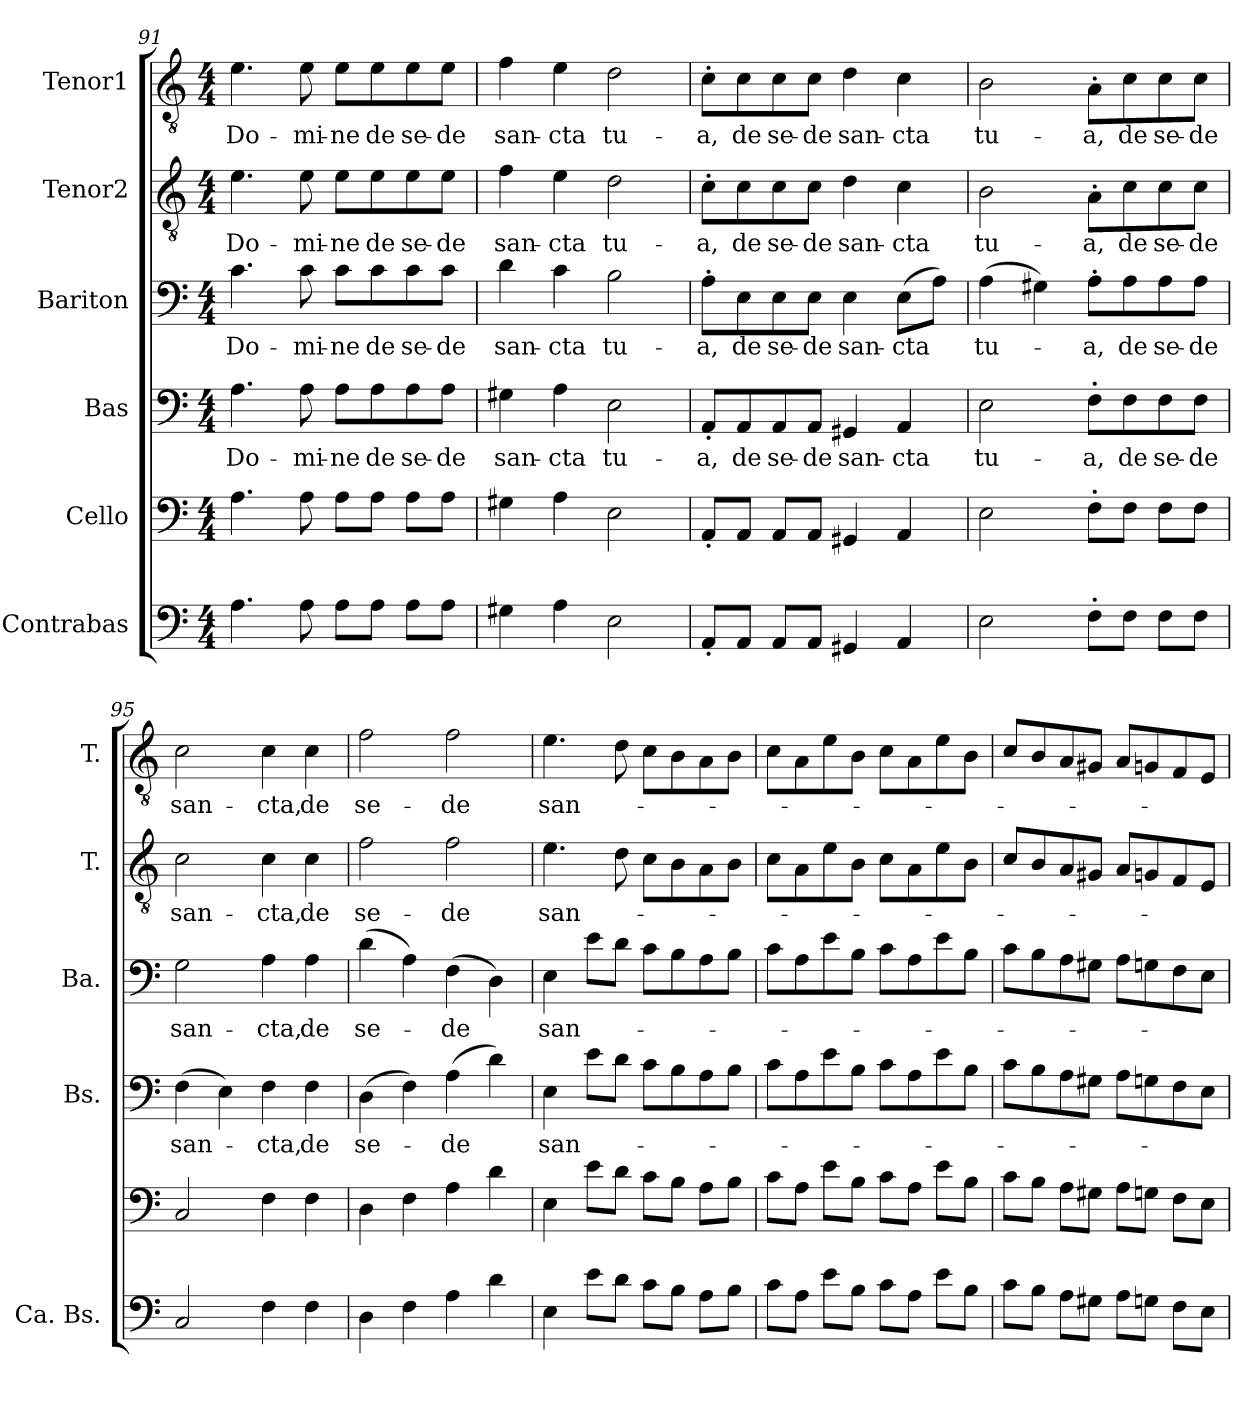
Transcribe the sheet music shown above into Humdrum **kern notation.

**kern	**kern	**kern	**text	**kern	**text	**kern	**text	**kern	**text
*part6	*part5	*part4	*part4	*part3	*part3	*part2	*part2	*part1	*part1
*staff6	*staff5	*staff4	*staff4	*staff3	*staff3	*staff2	*staff2	*staff1	*staff1
*I"Contrabas	*I"Cello	*I"Bas	*	*I"Bariton	*	*I"Tenor2	*	*I"Tenor1	*
*I'Ca. Bs.	*	*I'Bs.	*	*I'Ba.	*	*I'T.	*	*I'T.	*
!!LO:LB:g=z
*clefF4	*clefF4	*clefF4	*	*clefF4	*	*clefGv2	*	*clefGv2	*
*ITrd7c12	*	*	*	*	*	*	*	*	*
*k[]	*k[]	*k[]	*	*k[]	*	*k[]	*	*k[]	*
*M4/4	*M4/4	*M4/4	*	*M4/4	*	*M4/4	*	*M4/4	*
=91	=91	=91	=91	=91	=91	=91	=91	=91	=91
!	!	!	!LO:LY:b	!	!LO:LY:b	!	!LO:LY:b	!	!LO:LY:b
4.AA\	4.A\	4.A\	Do-	4.c\	Do-	4.e\	Do-	4.e\	Do-
!	!	!	!LO:LY:b	!	!LO:LY:b	!	!LO:LY:b	!	!LO:LY:b
8AA\	8A\	8A\	-mi-	8c\	-mi-	8e\	-mi-	8e\	-mi-
!	!	!	!LO:LY:b	!	!LO:LY:b	!	!LO:LY:b	!	!LO:LY:b
8AA\L	8A\L	8A\L	-ne	8c\L	-ne	8e\L	-ne	8e\L	-ne
!	!	!	!LO:LY:b	!	!LO:LY:b	!	!LO:LY:b	!	!LO:LY:b
8AA\J	8A\J	8A\	de	8c\	de	8e\	de	8e\	de
!	!	!	!LO:LY:b	!	!LO:LY:b	!	!LO:LY:b	!	!LO:LY:b
8AA\L	8A\L	8A\	se-	8c\	se-	8e\	se-	8e\	se-
!	!	!	!LO:LY:b	!	!LO:LY:b	!	!LO:LY:b	!	!LO:LY:b
8AA\J	8A\J	8A\J	-de	8c\J	-de	8e\J	-de	8e\J	-de
=92	=92	=92	=92	=92	=92	=92	=92	=92	=92
!	!	!	!LO:LY:b	!	!LO:LY:b	!	!LO:LY:b	!	!LO:LY:b
4GG#X\	4G#X\	4G#X\	san-	4d\	san-	4f\	san-	4f\	san-
!	!	!	!LO:LY:b	!	!LO:LY:b	!	!LO:LY:b	!	!LO:LY:b
4AA\	4A\	4A\	-cta	4c\	-cta	4e\	-cta	4e\	-cta
!	!	!	!LO:LY:b	!	!LO:LY:b	!	!LO:LY:b	!	!LO:LY:b
2EE\	2E\	2E\	tu-	2B\	tu-	2d\	tu-	2d\	tu-
=93	=93	=93	=93	=93	=93	=93	=93	=93	=93
!	!	!	!LO:LY:b	!	!LO:LY:b	!	!LO:LY:b	!	!LO:LY:b
8AAA'/L	8AA'/L	8AA'/L	-a,	8A'\L	-a,	8c'\L	-a,	8c'\L	-a,
!	!	!	!LO:LY:b	!	!LO:LY:b	!	!LO:LY:b	!	!LO:LY:b
8AAA/J	8AA/J	8AA/	de	8E\	de	8c\	de	8c\	de
!	!	!	!LO:LY:b	!	!LO:LY:b	!	!LO:LY:b	!	!LO:LY:b
8AAA/L	8AA/L	8AA/	se-	8E\	se-	8c\	se-	8c\	se-
!	!	!	!LO:LY:b	!	!LO:LY:b	!	!LO:LY:b	!	!LO:LY:b
8AAA/J	8AA/J	8AA/J	-de	8E\J	-de	8c\J	-de	8c\J	-de
!	!	!	!LO:LY:b	!	!LO:LY:b	!	!LO:LY:b	!	!LO:LY:b
4GGG#X/	4GG#X/	4GG#X/	san-	4E\	san-	4d\	san-	4d\	san-
!	!	!	!LO:LY:b	!	!LO:LY:b	!	!LO:LY:b	!	!LO:LY:b
4AAA/	4AA/	4AA/	-cta	(>8E\L	-cta	4c\	-cta	4c\	-cta
.	.	.	.	8A\J)	.	.	.	.	.
=94	=94	=94	=94	=94	=94	=94	=94	=94	=94
!	!	!	!LO:LY:b	!	!LO:LY:b	!	!LO:LY:b	!	!LO:LY:b
2EE\	2E\	2E\	tu-	(>4A\	tu-	2B\	tu-	2B\	tu-
.	.	.	.	4G#X\)	.	.	.	.	.
!	!	!	!LO:LY:b	!	!LO:LY:b	!	!LO:LY:b	!	!LO:LY:b
8FF'\L	8F'\L	8F'\L	-a,	8A'\L	-a,	8A'\L	-a,	8A'\L	-a,
!	!	!	!LO:LY:b	!	!LO:LY:b	!	!LO:LY:b	!	!LO:LY:b
8FF\J	8F\J	8F\	de	8A\	de	8c\	de	8c\	de
!	!	!	!LO:LY:b	!	!LO:LY:b	!	!LO:LY:b	!	!LO:LY:b
8FF\L	8F\L	8F\	se-	8A\	se-	8c\	se-	8c\	se-
!	!	!	!LO:LY:b	!	!LO:LY:b	!	!LO:LY:b	!	!LO:LY:b
8FF\J	8F\J	8F\J	-de	8A\J	-de	8c\J	-de	8c\J	-de
=95	=95	=95	=95	=95	=95	=95	=95	=95	=95
!	!	!	!LO:LY:b	!	!LO:LY:b	!	!LO:LY:b	!	!LO:LY:b
2CC/	2C/	(>4F\	san-	2G\	san-	2c\	san-	2c\	san-
.	.	4E\)	.	.	.	.	.	.	.
!	!	!	!LO:LY:b	!	!LO:LY:b	!	!LO:LY:b	!	!LO:LY:b
4FF\	4F\	4F\	-cta,	4A\	-cta,	4c\	-cta,	4c\	-cta,
*	*	*	*	*	*	*	*	*MM117	*
!	!	!	!LO:LY:b	!	!LO:LY:b	!	!LO:LY:b	!	!LO:LY:b
4FF\	4F\	4F\	de	4A\	de	4c\	de	4c\	de
=96	=96	=96	=96	=96	=96	=96	=96	=96	=96
!	!	!	!LO:LY:b	!	!LO:LY:b	!	!LO:LY:b	!	!LO:LY:b
4DD\	4D\	(>4D\	se-	(>4d\	se-	2f\	se-	2f\	se-
4FF\	4F\	4F\)	.	4A\)	.	.	.	.	.
!	!	!	!LO:LY:b	!	!LO:LY:b	!	!LO:LY:b	!	!LO:LY:b
4AA\	4A\	(>4A\	-de	(>4F\	-de	2f\	-de	2f\	-de
4D\	4d\	4d\)	.	4D\)	.	.	.	.	.
!!LO:PB:g=z
=97	=97	=97	=97	=97	=97	=97	=97	=97	=97
!	!	!	!LO:LY:b	!	!LO:LY:b	!	!LO:LY:b	!	!LO:LY:b
4EE\	4E\	4E\	san-	4E\	san-	4.e\	san-	4.e\	san-
8E\L	8e\L	8e\L	.	8e\L	.	.	.	.	.
*	*	*	*	*	*	*	*	*MM118	*
8D\J	8d\J	8d\J	.	8d\J	.	8d\	.	8d\	.
8C\L	8c\L	8c\L	.	8c\L	.	8c\L	.	8c\L	.
8BB\J	8B\J	8B\	.	8B\	.	8B\	.	8B\	.
8AA\L	8A\L	8A\	.	8A\	.	8A\	.	8A\	.
8BB\J	8B\J	8B\J	.	8B\J	.	8B\J	.	8B\J	.
=98	=98	=98	=98	=98	=98	=98	=98	=98	=98
8C\L	8c\L	8c\L	.	8c\L	.	8c\L	.	8c\L	.
8AA\J	8A\J	8A\	.	8A\	.	8A\	.	8A\	.
8E\L	8e\L	8e\	.	8e\	.	8e\	.	8e\	.
8BB\J	8B\J	8B\J	.	8B\J	.	8B\J	.	8B\J	.
8C\L	8c\L	8c\L	.	8c\L	.	8c\L	.	8c\L	.
8AA\J	8A\J	8A\	.	8A\	.	8A\	.	8A\	.
8E\L	8e\L	8e\	.	8e\	.	8e\	.	8e\	.
8BB\J	8B\J	8B\J	.	8B\J	.	8B\J	.	8B\J	.
=99	=99	=99	=99	=99	=99	=99	=99	=99	=99
8C\L	8c\L	8c\L	.	8c\L	.	8c/L	.	8c/L	.
8BB\J	8B\J	8B\	.	8B\	.	8B/	.	8B/	.
8AA\L	8A\L	8A\	.	8A\	.	8A/	.	8A/	.
8GG#X\J	8G#X\J	8G#X\J	.	8G#X\J	.	8G#X/J	.	8G#X/J	.
8AA\L	8A\L	8A\L	.	8A\L	.	8A/L	.	8A/L	.
8GGn\J	8Gn\J	8Gn\	.	8Gn\	.	8Gn/	.	8Gn/	.
8FF\L	8F\L	8F\	.	8F\	.	8F/	.	8F/	.
8EE\J	8E\J	8E\J	.	8E\J	.	8E/J	.	8E/J	.
=	=	=	=	=	=	=	=	=	=
*-	*-	*-	*-	*-	*-	*-	*-	*-	*-
